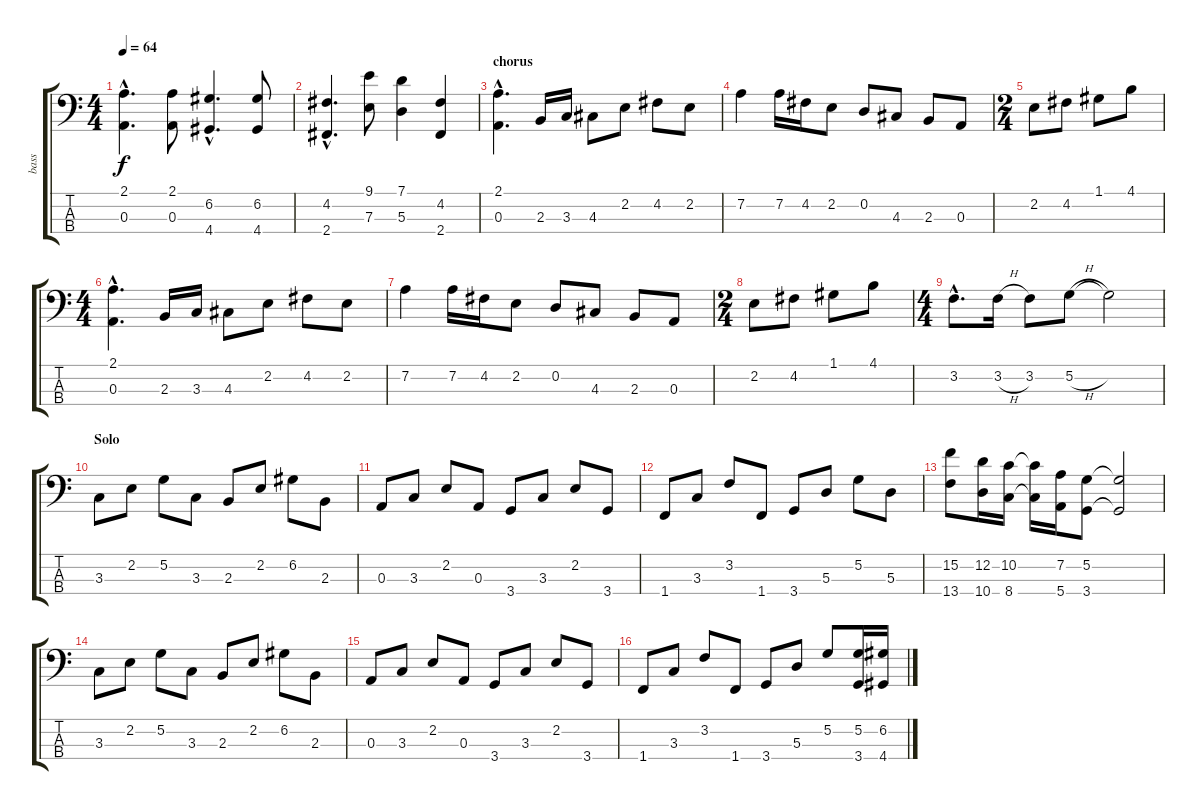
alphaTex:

\track ("bass" "bass") {instrument electricbasspick}
\staff {score tabs}
\tuning (G2 D2 A1 E1) {hide}
\ts (4 4)
\tempo 64
\clef f4
\ks c
(2.1{hac} 0.3{hac}).4{d dy f} (2.1 0.3).8 (6.2{hac} 4.4{hac}).4{d} (6.2 4.4).8 |
(4.2{hac} 2.4{hac}).4{d} (9.1 7.3).8 (7.1 5.3).4 (4.2 2.4).4 |
\section ("" "chorus")
(2.1{hac} 0.3{hac}).4{d} 2.3.16 3.3.16 4.3.8 2.2.8 4.2.8 2.2.8 |
7.2.4 7.2.16 4.2.16 2.2.8 0.2.8 4.3.8 2.3.8 0.3.8 |
\ts (2 4)
2.2.8 4.2.8 1.1.8 4.1.8 |
\ts (4 4)
(2.1{hac} 0.3{hac}).4{d} 2.3.16 3.3.16 4.3.8 2.2.8 4.2.8 2.2.8 |
7.2.4 7.2.16 4.2.16 2.2.8 0.2.8 4.3.8 2.3.8 0.3.8 |
\ts (2 4)
2.2.8 4.2.8 1.1.8 4.1.8 |
\ts (4 4)
3.2{hac}.8{d} 3.2{h}.16 3.2.8 5.2{h}.8 5.2{t}.2 |
\section ("" "Solo")
3.3.8 2.2.8 5.2.8 3.3.8 2.3.8 2.2.8 6.2.8 2.3.8 |
0.3.8 3.3.8 2.2.8 0.3.8 3.4.8 3.3.8 2.2.8 3.4.8 |
1.4.8 3.3.8 3.2.8 1.4.8 3.4.8 5.3.8 5.2.8 5.3.8 |
(15.2 13.4).8 (12.2 10.4).16 (10.2 8.4).16 (10.2{t} 8.4{t}).16 (7.2 5.4).16 (5.2 3.4).8 (5.2{t} 3.4{t}).2 |
3.3.8 2.2.8 5.2.8 3.3.8 2.3.8 2.2.8 6.2.8 2.3.8 |
0.3.8 3.3.8 2.2.8 0.3.8 3.4.8 3.3.8 2.2.8 3.4.8 |
1.4.8 3.3.8 3.2.8 1.4.8 3.4.8 5.3.8 5.2.8 (5.2 3.4).16 (6.2 4.4).16
